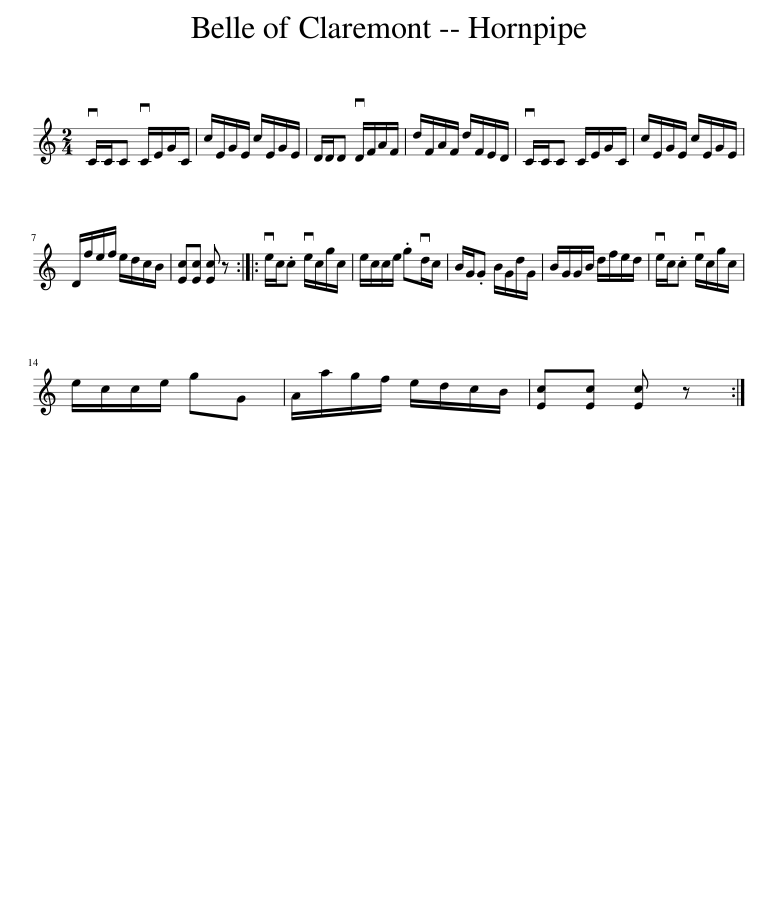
X:1
L:1/8
M:2/4
I:linebreak $
K:C
V:1 treble
V:1
 vC/C/C vC/E/G/C/ | c/E/G/E/ c/E/G/E/ | D/D/D vD/F/A/F/ | d/F/A/F/ d/F/E/D/ | vC/C/C C/E/G/C/ | %5
 c/E/G/E/ c/E/G/E/ |$ D/f/e/f/ e/d/c/B/ | [Ec][Ec] [Ec] z :: ve/c/.c ve/c/g/c/ | e/c/c/e/ .gvd/c/ | %10
 B/G/.G B/G/d/G/ | B/G/G/B/ d/f/e/d/ | ve/c/.c ve/c/g/c/ |$ e/c/c/e/ gG | A/a/g/f/ e/d/c/B/ | %15
 [Ec][Ec] [Ec] z :| %16
